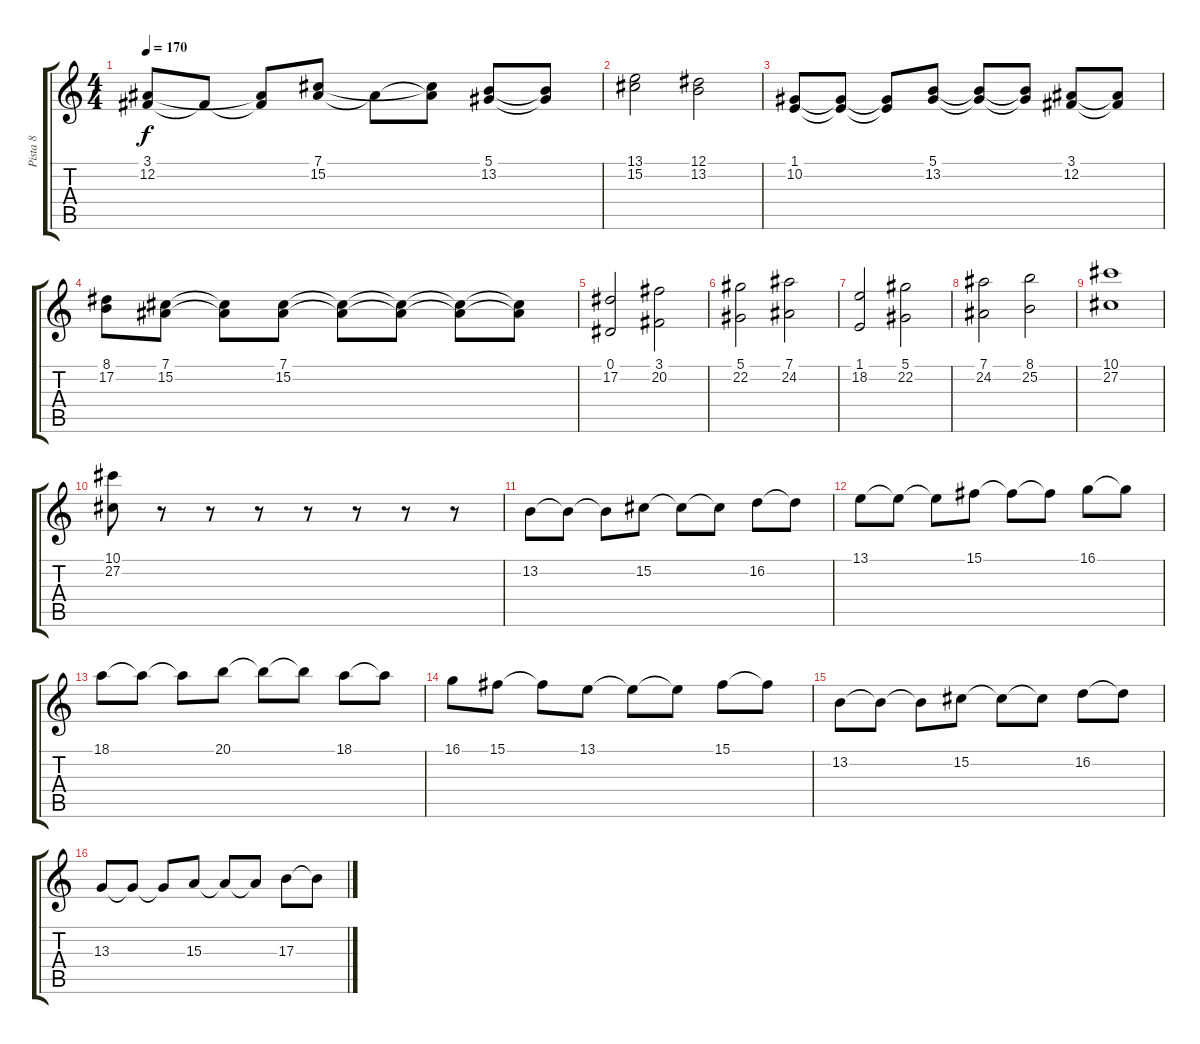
\track ("Pista 8" "Pista 8") {instrument lead6voice}
\staff {score tabs}
\tuning (Eb4 Bb3 Gb3 Db3 Ab2 Eb2) {hide}
\ts (4 4)
\tempo 170
\clef g2
\ks c
(3.1 12.2).8{dy f} 3.1{t}.8 (3.1{t} 12.2{t}).8 (7.1 15.2).8 7.1{t}.8 (7.1{t} 15.2{t}).8 (5.1 13.2).8 (5.1{t} 13.2{t}).8 |
(13.1 15.2).2 (12.1 13.2).2 |
(1.1 10.2).8 (1.1{t} 10.2{t}).8 (1.1{t} 10.2{t}).8 (5.1 13.2).8 (5.1{t} 13.2{t}).8 (5.1{t} 13.2{t}).8 (3.1 12.2).8 (3.1{t} 12.2{t}).8 |
(8.1 17.2).8 (7.1 15.2).8 (7.1{t} 15.2{t}).8 (7.1 15.2).8 (7.1{t} 15.2{t}).8 (7.1{t} 15.2{t}).8 (7.1{t} 15.2{t}).8 (7.1{t} 15.2{t}).8 |
(0.1 17.2).2 (3.1 20.2).2 |
(5.1 22.2).2 (7.1 24.2).2 |
(1.1 18.2).2 (5.1 22.2).2 |
(7.1 24.2).2 (8.1 25.2).2 |
(10.1 27.2).1 |
(10.1 27.2).8 r.8 r.8 r.8 r.8 r.8 r.8 r.8 |
13.2.8 13.2{t}.8 13.2{t}.8 15.2.8 15.2{t}.8 15.2{t}.8 16.2.8 16.2{t}.8 |
13.1.8 13.1{t}.8 13.1{t}.8 15.1.8 15.1{t}.8 15.1{t}.8 16.1.8 16.1{t}.8 |
18.1.8 18.1{t}.8 18.1{t}.8 20.1.8 20.1{t}.8 20.1{t}.8 18.1.8 18.1{t}.8 |
16.1.8 15.1.8 15.1{t}.8 13.1.8 13.1{t}.8 13.1{t}.8 15.1.8 15.1{t}.8 |
13.2.8 13.2{t}.8 13.2{t}.8 15.2.8 15.2{t}.8 15.2{t}.8 16.2.8 16.2{t}.8 |
13.3.8 13.3{t}.8 13.3{t}.8 15.3.8 15.3{t}.8 15.3{t}.8 17.3.8 17.3{t}.8
